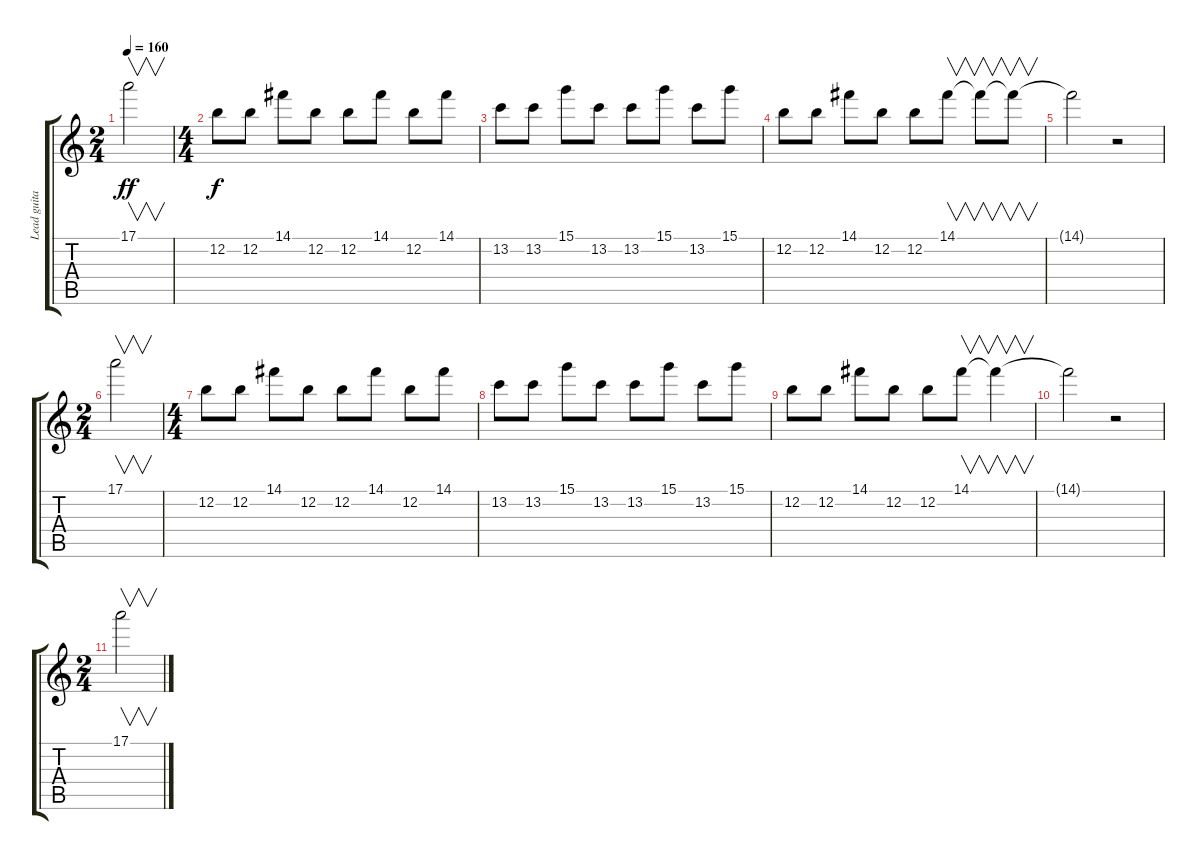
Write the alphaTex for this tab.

\track ("Lead guitar" "Lead guita") {instrument overdrivenguitar}
\staff {score tabs}
\tuning (E4 B3 G3 D3 A2 E2) {hide}
\ts (2 4)
\tempo 160
\clef g2
\ks c
17.1.2{v dy ff} |
\ts (4 4)
12.2.8{dy f} 12.2.8 14.1.8 12.2.8 12.2.8 14.1.8 12.2.8 14.1.8{volume 12} |
13.2.8 13.2.8 15.1.8 13.2.8 13.2.8 15.1.8 13.2.8 15.1.8 |
12.2.8 12.2.8 14.1.8 12.2.8 12.2.8 14.1.8{v} 14.1{t}.8{v} 14.1{t}.8{v volume 9} |
14.1{t}.2 r.2 |
\ts (2 4)
17.1.2{v} |
\ts (4 4)
12.2.8 12.2.8 14.1.8 12.2.8 12.2.8{volume 6} 14.1.8 12.2.8 14.1.8 |
13.2.8 13.2.8 15.1.8 13.2.8 13.2.8 15.1.8 13.2.8 15.1.8 |
12.2.8 12.2.8 14.1.8 12.2.8 12.2.8{volume 0} 14.1.8{v} 14.1{t}.4{v} |
14.1{t}.2 r.2 |
\ts (2 4)
17.1.2{v}
